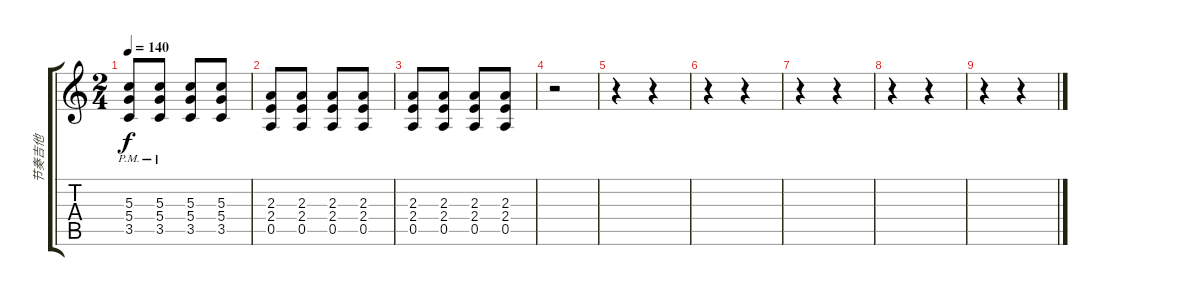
\track ("节奏吉他" "节奏吉他") {instrument electricbassfinger}
\staff {score tabs}
\tuning (E4 B3 G3 D3 A2 E2) {hide}
\ts (2 4)
\tempo 140
\clef g2
\ks c
(5.3{pm} 5.4{pm} 3.5{pm}).8{dy f} (5.3{pm} 5.4{pm} 3.5{pm}).8 (5.3 5.4 3.5).8 (5.3 5.4 3.5).8 |
(2.3 2.4 0.5).8 (2.3 2.4 0.5).8 (2.3 2.4 0.5).8 (2.3 2.4 0.5).8 |
(2.3 2.4 0.5).8 (2.3 2.4 0.5).8 (2.3 2.4 0.5).8 (2.3 2.4 0.5).8 |
r.2 |
r.4 r.4 |
r.4 r.4 |
r.4 r.4 |
r.4 r.4 |
r.4 r.4
